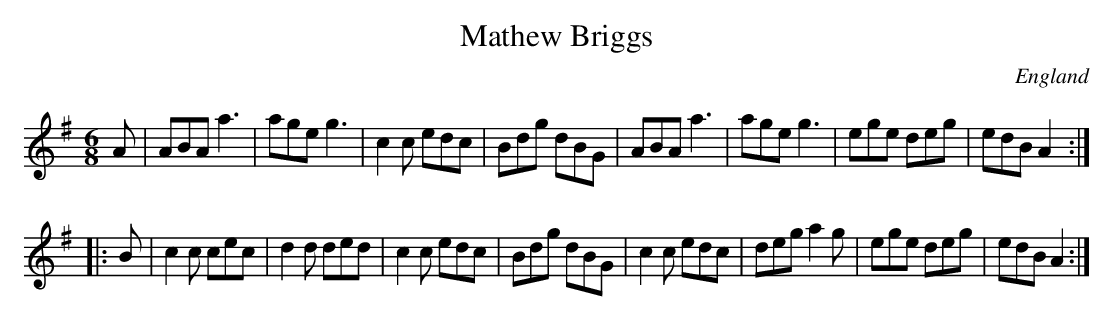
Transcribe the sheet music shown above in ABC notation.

X:1
T:Mathew Briggs
O:England
M:6/8
K:G
A | ABA a3 | age g3 | c2c edc | Bdg dBG | \
ABA a3 | age g3 | ege deg | edB A2 :|*
 |:B | c2c cec | d2d ded | c2c edc | Bdg dBG | \
c2c edc | deg a2g | ege deg | edB A2 :|**
